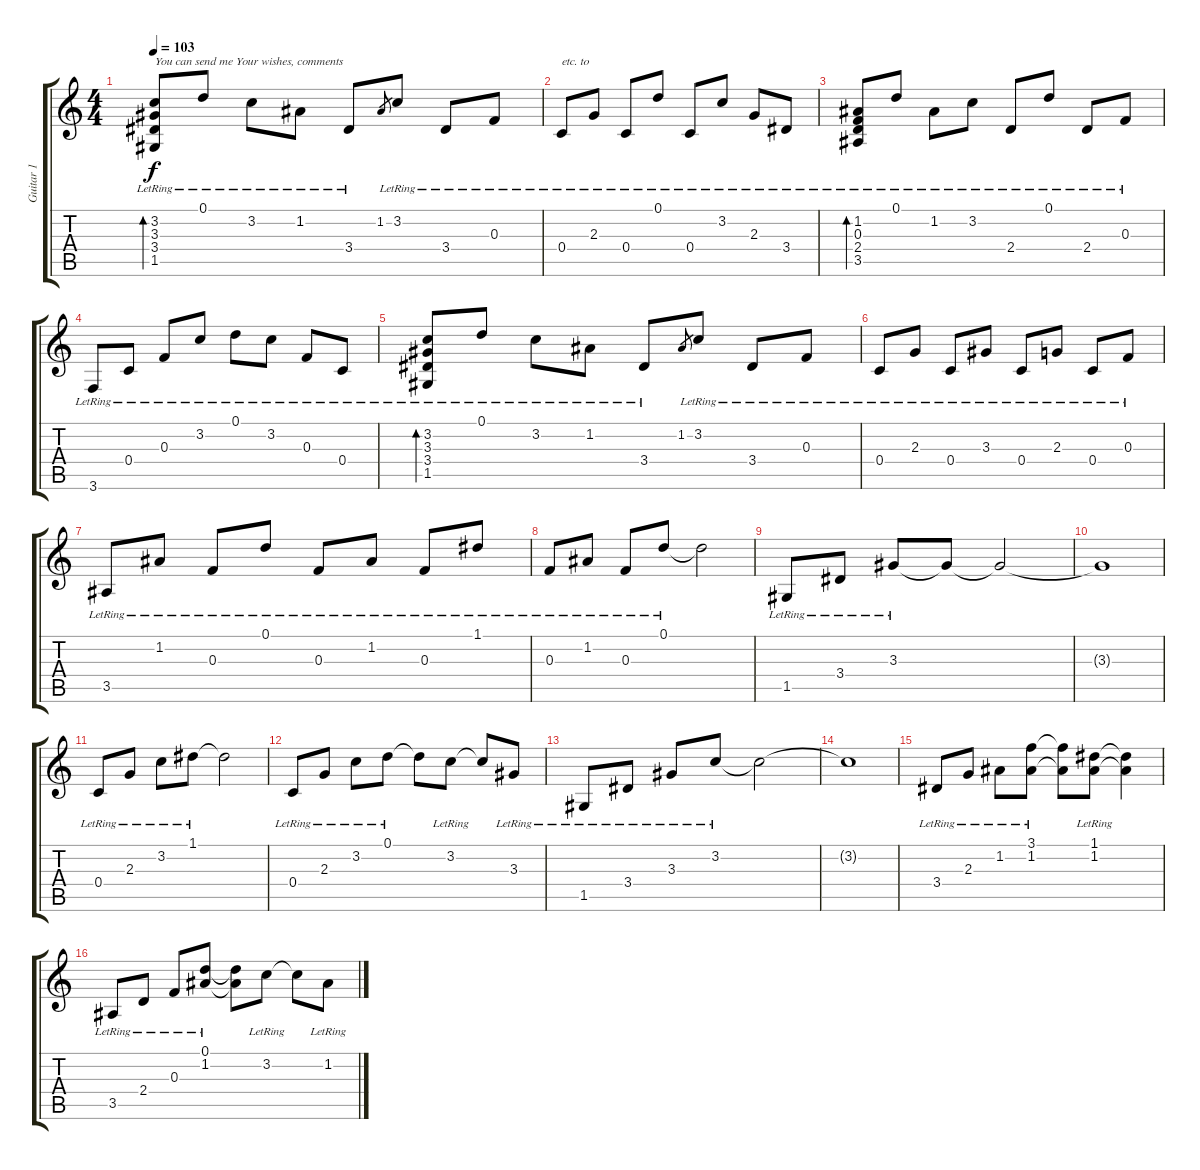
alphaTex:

\track ("Guitar 1" "Guitar 1") {instrument acousticguitarsteel}
\staff {score tabs}
\tuning (D4 A3 F3 C3 G2 D2) {hide}
\ts (4 4)
\tempo 103
\clef g2
\ks c
(3.2{lr} 3.3{lr} 3.4{lr} 1.5{lr}).8{bd 120 txt "You can send me Your wishes, comments" dy f volume 11 instrument acousticguitarsteel} 0.1{lr}.8 3.2{lr}.8 1.2{lr}.8 3.4{lr}.8 1.2.8{gr} 3.2{lr}.8 3.4{lr}.8 0.3{lr}.8 |
0.4{lr}.8{txt "etc. to"} 2.3{lr}.8 0.4{lr}.8 0.1{lr}.8 0.4{lr}.8 3.2{lr}.8 2.3{lr}.8 3.4{lr}.8 |
(1.2{lr} 0.3{lr} 2.4{lr} 3.5{lr}).8{bd 120} 0.1{lr}.8 1.2{lr}.8 3.2{lr}.8 2.4{lr}.8 0.1{lr}.8 2.4{lr}.8 0.3{lr}.8 |
3.6{lr}.8 0.4{lr}.8 0.3{lr}.8 3.2{lr}.8 0.1{lr}.8 3.2{lr}.8 0.3{lr}.8 0.4{lr}.8 |
(3.2{lr} 3.3{lr} 3.4{lr} 1.5{lr}).8{bd 120} 0.1{lr}.8 3.2{lr}.8 1.2{lr}.8 3.4{lr}.8 1.2.8{gr} 3.2{lr}.8 3.4{lr}.8 0.3{lr}.8 |
0.4{lr}.8 2.3{lr}.8 0.4{lr}.8 3.3{lr}.8 0.4{lr}.8 2.3{lr}.8 0.4{lr}.8 0.3{lr}.8 |
3.5{lr}.8 1.2{lr}.8 0.3{lr}.8 0.1{lr}.8 0.3{lr}.8 1.2{lr}.8 0.3{lr}.8 1.1{lr}.8 |
0.3{lr}.8 1.2{lr}.8 0.3{lr}.8 0.1{lr}.8 0.1{t}.2 |
1.5{lr}.8{instrument acousticguitarsteel} 3.4{lr}.8 3.3{lr}.8 3.3{t}.8 3.3{t}.2 |
3.3{t}.1 |
0.4{lr}.8 2.3{lr}.8 3.2{lr}.8 1.1{lr}.8 1.1{t}.2 |
0.4{lr}.8 2.3{lr}.8 3.2{lr}.8 0.1{lr}.8 0.1{t}.8 3.2{lr}.8 3.2{t}.8 3.3{lr}.8 |
1.5{lr}.8 3.4{lr}.8 3.3{lr}.8 3.2{lr}.8 3.2{t}.2 |
3.2{t}.1 |
3.4{lr}.8 2.3{lr}.8 1.2{lr}.8 (3.1{lr} 1.2{lr}).8 (3.1{t} 1.2{t}).8 (1.1{lr} 1.2{lr}).8 (1.1{t} 1.2{t}).4 |
3.5{lr}.8 2.4{lr}.8 0.3{lr}.8 (0.1{lr} 1.2{lr}).8 (0.1{t} 1.2{t}).8 3.2{lr}.8 3.2{t}.8 1.2{lr}.8
